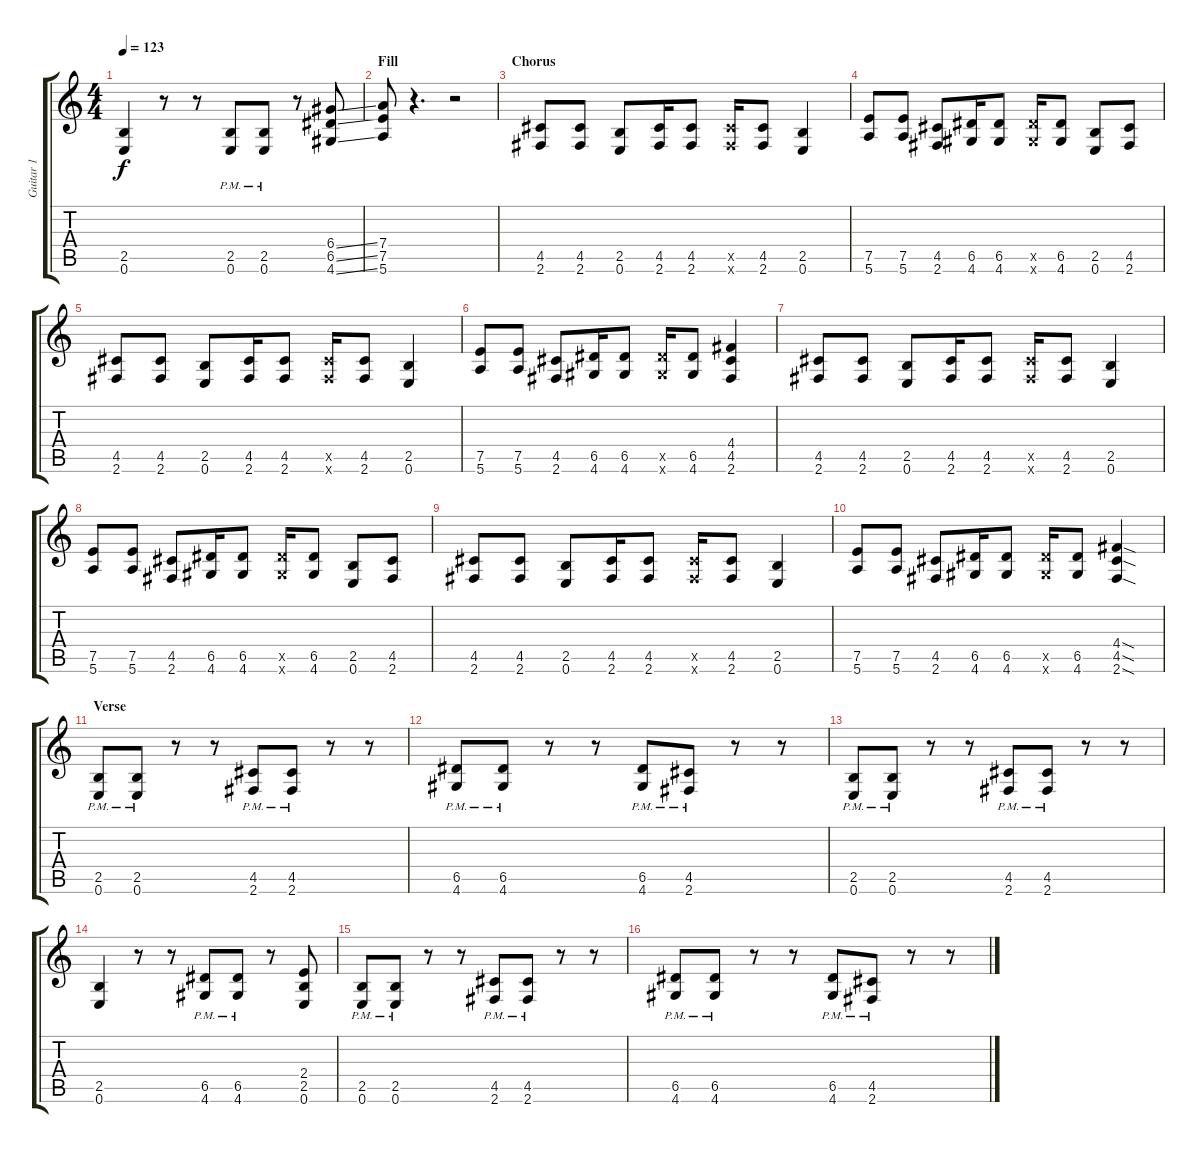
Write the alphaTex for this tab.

\track ("Guitar 1" "Guitar 1") {instrument distortionguitar}
\staff {score tabs}
\tuning (E4 B3 G3 D3 A2 E2) {hide}
\ts (4 4)
\tempo 123
\clef g2
\ks c
(2.5 0.6).4{dy f} r.8 r.8 (2.5{pm} 0.6{pm}).8 (2.5{pm} 0.6{pm}).8 r.8 (6.4{ss} 6.5{ss} 4.6{ss}).8 |
\section ("" "Fill")
(7.4 7.5 5.6).8 r.4{d} r.2 |
\section ("" "Chorus")
(4.5 2.6).8 (4.5 2.6).8 (2.5 0.6).8 (4.5 2.6).16 (4.5 2.6).8 (4.5{x} 2.6{x}).16 (4.5 2.6).8 (2.5 0.6).4 |
(7.5 5.6).8 (7.5 5.6).8 (4.5 2.6).8 (6.5 4.6).16 (6.5 4.6).8 (6.5{x} 4.6{x}).16 (6.5 4.6).8 (2.5 0.6).8 (4.5 2.6).8 |
(4.5 2.6).8 (4.5 2.6).8 (2.5 0.6).8 (4.5 2.6).16 (4.5 2.6).8 (4.5{x} 2.6{x}).16 (4.5 2.6).8 (2.5 0.6).4 |
(7.5 5.6).8 (7.5 5.6).8 (4.5 2.6).8 (6.5 4.6).16 (6.5 4.6).8 (6.5{x} 4.6{x}).16 (6.5 4.6).8 (4.4 4.5 2.6).4 |
(4.5 2.6).8 (4.5 2.6).8 (2.5 0.6).8 (4.5 2.6).16 (4.5 2.6).8 (4.5{x} 2.6{x}).16 (4.5 2.6).8 (2.5 0.6).4 |
(7.5 5.6).8 (7.5 5.6).8 (4.5 2.6).8 (6.5 4.6).16 (6.5 4.6).8 (6.5{x} 4.6{x}).16 (6.5 4.6).8 (2.5 0.6).8 (4.5 2.6).8 |
(4.5 2.6).8 (4.5 2.6).8 (2.5 0.6).8 (4.5 2.6).16 (4.5 2.6).8 (4.5{x} 2.6{x}).16 (4.5 2.6).8 (2.5 0.6).4 |
(7.5 5.6).8 (7.5 5.6).8 (4.5 2.6).8 (6.5 4.6).16 (6.5 4.6).8 (6.5{x} 4.6{x}).16 (6.5 4.6).8 (4.4{sod} 4.5{sod} 2.6{sod}).4 |
\section ("" "Verse")
(2.5{pm} 0.6{pm}).8 (2.5{pm} 0.6{pm}).8 r.8 r.8 (4.5{pm} 2.6{pm}).8 (4.5{pm} 2.6{pm}).8 r.8 r.8 |
(6.5{pm} 4.6{pm}).8 (6.5{pm} 4.6{pm}).8 r.8 r.8 (6.5{pm} 4.6{pm}).8 (4.5{pm} 2.6{pm}).8 r.8 r.8 |
(2.5{pm} 0.6{pm}).8 (2.5{pm} 0.6{pm}).8 r.8 r.8 (4.5{pm} 2.6{pm}).8 (4.5{pm} 2.6{pm}).8 r.8 r.8 |
(2.5 0.6).4 r.8 r.8 (6.5{pm} 4.6{pm}).8 (6.5{pm} 4.6{pm}).8 r.8 (2.4 2.5 0.6).8 |
(2.5{pm} 0.6{pm}).8 (2.5{pm} 0.6{pm}).8 r.8 r.8 (4.5{pm} 2.6{pm}).8 (4.5{pm} 2.6{pm}).8 r.8 r.8 |
(6.5{pm} 4.6{pm}).8 (6.5{pm} 4.6{pm}).8 r.8 r.8 (6.5{pm} 4.6{pm}).8 (4.5{pm} 2.6{pm}).8 r.8 r.8
